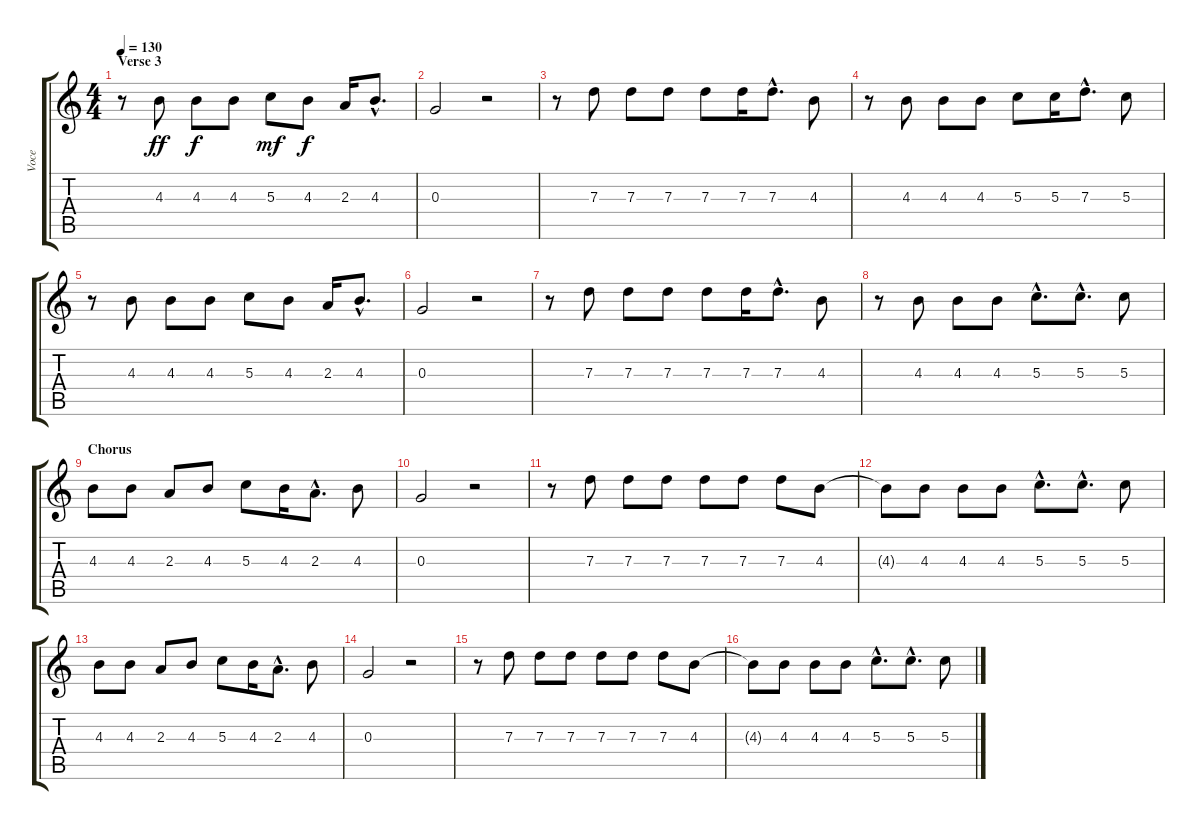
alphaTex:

\track ("Voce" "Voce") {instrument overdrivenguitar}
\staff {score tabs}
\tuning (E4 B3 G3 D3 A2 E2) {hide}
\ts (4 4)
\section ("" "Verse 3")
\tempo 130
\clef g2
\ks c
r.8{dy f} 4.3.8{dy ff} 4.3.8{dy f} 4.3.8 5.3.8{dy mf} 4.3.8{dy f} 2.3.16 4.3{hac}.8{d} |
0.3.2 r.2 |
r.8 7.3.8 7.3.8 7.3.8 7.3.8 7.3.16 7.3{hac}.8{d} 4.3.8 |
r.8 4.3.8 4.3.8 4.3.8 5.3.8 5.3.16 7.3{hac}.8{d} 5.3.8 |
r.8 4.3.8 4.3.8 4.3.8 5.3.8 4.3.8 2.3.16 4.3{hac}.8{d} |
0.3.2 r.2 |
r.8 7.3.8 7.3.8 7.3.8 7.3.8 7.3.16 7.3{hac}.8{d} 4.3.8 |
r.8 4.3.8 4.3.8 4.3.8 5.3{hac}.8{d} 5.3{hac}.8{d} 5.3.8 |
\section ("" "Chorus")
4.3.8 4.3.8 2.3.8 4.3.8 5.3.8 4.3.16 2.3{hac}.8{d} 4.3.8 |
0.3.2 r.2 |
r.8 7.3.8 7.3.8 7.3.8 7.3.8 7.3.8 7.3.8 4.3.8 |
4.3{t}.8 4.3.8 4.3.8 4.3.8 5.3{hac}.8{d} 5.3{hac}.8{d} 5.3.8 |
4.3.8 4.3.8 2.3.8 4.3.8 5.3.8 4.3.16 2.3{hac}.8{d} 4.3.8 |
0.3.2 r.2 |
r.8 7.3.8 7.3.8 7.3.8 7.3.8 7.3.8 7.3.8 4.3.8 |
4.3{t}.8 4.3.8 4.3.8 4.3.8 5.3{hac}.8{d} 5.3{hac}.8{d} 5.3.8
